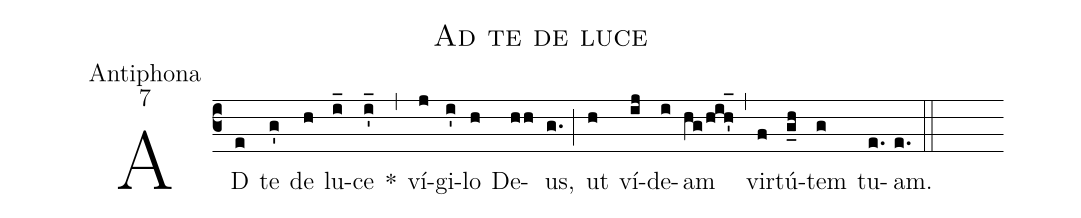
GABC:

name:Ad te de luce;
office-part:Antiphona;
mode:7;
%%
(c3) AD(e) te(g') de(h) lu(i_)ce(i'_) *(,) ví(j)gi(i')lo(h) De(hh)us,(g.) (;) ut(h) ví(ij)de(i)am(hg/hih'_1) (,) vir(f)tú(g_h)tem(g) tu(e.)am.(e.) (::)
